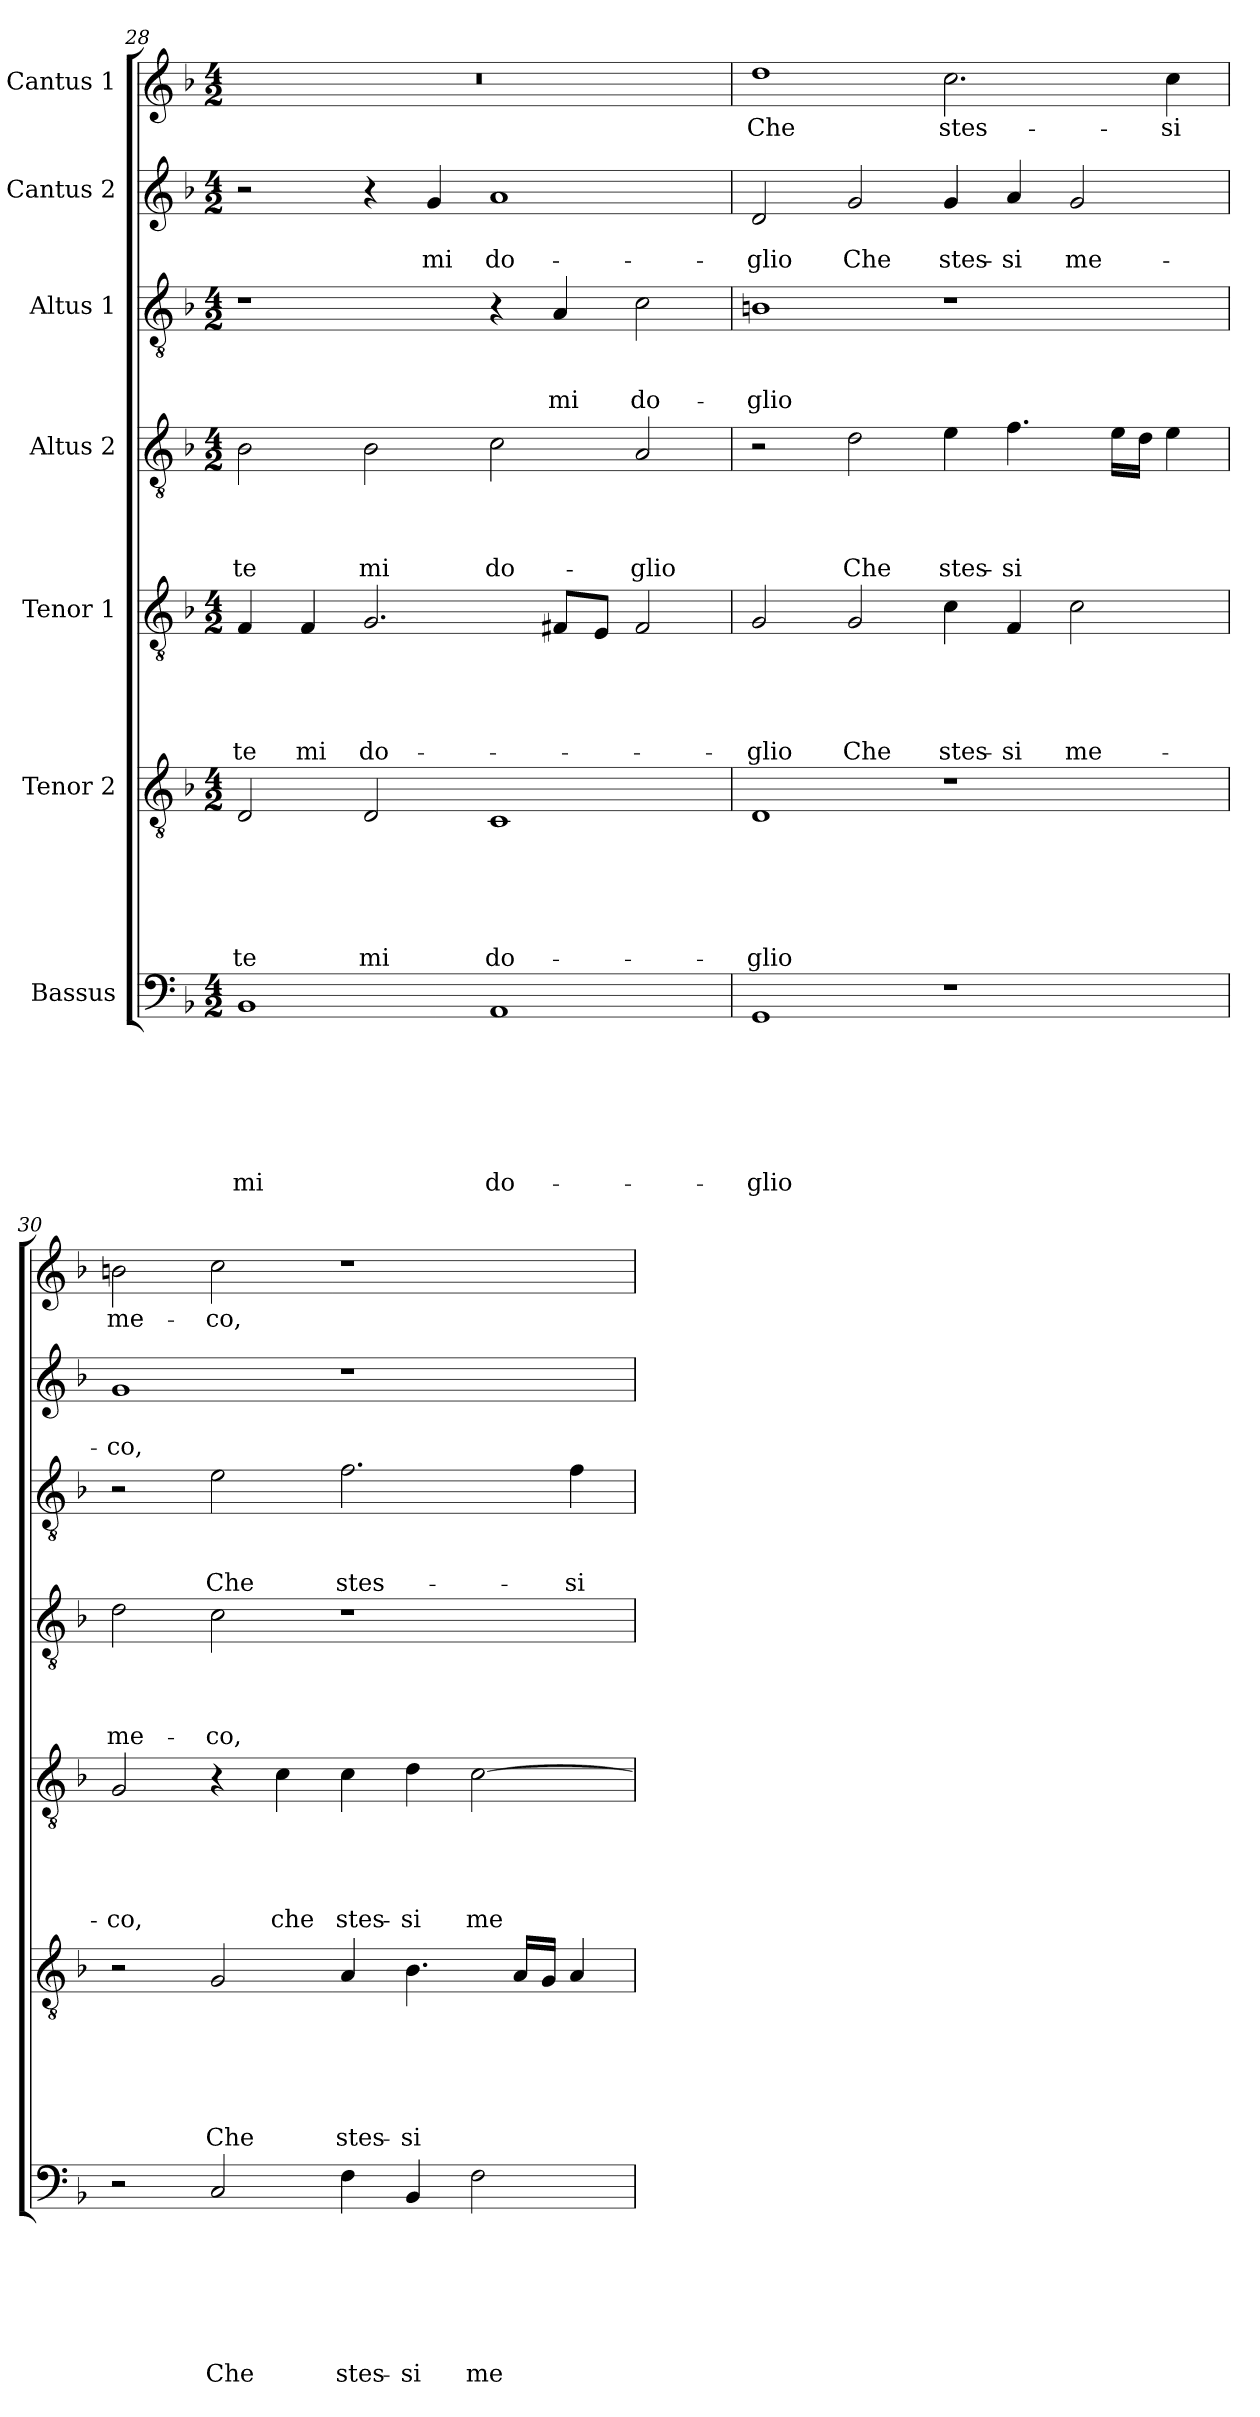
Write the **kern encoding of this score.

**kern	**text	**text	**text	**text	**text	**text	**text	**kern	**text	**text	**text	**text	**text	**text	**kern	**text	**text	**text	**text	**text	**kern	**text	**text	**text	**text	**kern	**text	**text	**text	**kern	**text	**text	**kern	**text
*part7	*part7	*part7	*part7	*part7	*part7	*part7	*part7	*part6	*part6	*part6	*part6	*part6	*part6	*part6	*part5	*part5	*part5	*part5	*part5	*part5	*part4	*part4	*part4	*part4	*part4	*part3	*part3	*part3	*part3	*part2	*part2	*part2	*part1	*part1
*staff7	*staff7	*staff7	*staff7	*staff7	*staff7	*staff7	*staff7	*staff6	*staff6	*staff6	*staff6	*staff6	*staff6	*staff6	*staff5	*staff5	*staff5	*staff5	*staff5	*staff5	*staff4	*staff4	*staff4	*staff4	*staff4	*staff3	*staff3	*staff3	*staff3	*staff2	*staff2	*staff2	*staff1	*staff1
*I"Bassus	*	*	*	*	*	*	*	*I"Tenor 2	*	*	*	*	*	*	*I"Tenor 1	*	*	*	*	*	*I"Altus 2	*	*	*	*	*I"Altus 1	*	*	*	*I"Cantus 2	*	*	*I"Cantus 1	*
!!LO:PB:g=z
*clefF4	*	*	*	*	*	*	*	*clefGv2	*	*	*	*	*	*	*clefGv2	*	*	*	*	*	*clefGv2	*	*	*	*	*clefGv2	*	*	*	*clefG2	*	*	*clefG2	*
*k[b-]	*	*	*	*	*	*	*	*k[b-]	*	*	*	*	*	*	*k[b-]	*	*	*	*	*	*k[b-]	*	*	*	*	*k[b-]	*	*	*	*k[b-]	*	*	*k[b-]	*
*d:	*	*	*	*	*	*	*	*d:	*	*	*	*	*	*	*d:	*	*	*	*	*	*d:	*	*	*	*	*d:	*	*	*	*d:	*	*	*d:	*
*M4/2	*	*	*	*	*	*	*	*M4/2	*	*	*	*	*	*	*M4/2	*	*	*	*	*	*M4/2	*	*	*	*	*M4/2	*	*	*	*M4/2	*	*	*M4/2	*
=28	=28	=28	=28	=28	=28	=28	=28	=28	=28	=28	=28	=28	=28	=28	=28	=28	=28	=28	=28	=28	=28	=28	=28	=28	=28	=28	=28	=28	=28	=28	=28	=28	=28	=28
!	!	!	!	!	!	!	!LO:LY:b	!	!	!	!	!	!	!LO:LY:b	!	!	!	!	!	!LO:LY:b	!	!	!	!	!LO:LY:b	!	!	!	!	!	!	!	!	!
1BB-	.	.	.	.	.	.	mi	2D/	.	.	.	.	.	te	4F/	.	.	.	.	te	2B-\	.	.	.	te	1r	.	.	.	2r	.	.	0r	.
!	!	!	!	!	!	!	!	!	!	!	!	!	!	!	!	!	!	!	!	!LO:LY:b	!	!	!	!	!	!	!	!	!	!	!	!	!	!
.	.	.	.	.	.	.	.	.	.	.	.	.	.	.	4F/	.	.	.	.	mi	.	.	.	.	.	.	.	.	.	.	.	.	.	.
!	!	!	!	!	!	!	!	!	!	!	!	!	!	!LO:LY:b	!	!	!	!	!	!LO:LY:b	!	!	!	!	!LO:LY:b	!	!	!	!	!	!	!	!	!
.	.	.	.	.	.	.	.	2D/	.	.	.	.	.	mi	2.G/	.	.	.	.	do-	2B-\	.	.	.	mi	.	.	.	.	4r	.	.	.	.
!	!	!	!	!	!	!	!	!	!	!	!	!	!	!	!	!	!	!	!	!	!	!	!	!	!	!	!	!	!	!	!	!LO:LY:b	!	!
.	.	.	.	.	.	.	.	.	.	.	.	.	.	.	.	.	.	.	.	.	.	.	.	.	.	.	.	.	.	4g/	.	mi	.	.
!	!	!	!	!	!	!	!LO:LY:b	!	!	!	!	!	!	!LO:LY:b	!	!	!	!	!	!	!	!	!	!	!LO:LY:b	!	!	!	!	!	!	!LO:LY:b	!	!
1AA	.	.	.	.	.	.	do-	1C	.	.	.	.	.	do-	.	.	.	.	.	.	2c\	.	.	.	do-	4r	.	.	.	1a	.	do-	.	.
!	!	!	!	!	!	!	!	!	!	!	!	!	!	!	!	!	!	!	!	!	!	!	!	!	!	!	!	!	!LO:LY:b	!	!	!	!	!
.	.	.	.	.	.	.	.	.	.	.	.	.	.	.	8F#X/L	.	.	.	.	.	.	.	.	.	.	4A/	.	.	mi	.	.	.	.	.
.	.	.	.	.	.	.	.	.	.	.	.	.	.	.	8E/J	.	.	.	.	.	.	.	.	.	.	.	.	.	.	.	.	.	.	.
!	!	!	!	!	!	!	!	!	!	!	!	!	!	!	!	!	!	!	!	!	!	!	!	!	!LO:LY:b	!	!	!	!LO:LY:b	!	!	!	!	!
.	.	.	.	.	.	.	.	.	.	.	.	.	.	.	2F#/	.	.	.	.	.	2A/	.	.	.	-glio	2c\	.	.	do-	.	.	.	.	.
=29	=29	=29	=29	=29	=29	=29	=29	=29	=29	=29	=29	=29	=29	=29	=29	=29	=29	=29	=29	=29	=29	=29	=29	=29	=29	=29	=29	=29	=29	=29	=29	=29	=29	=29
!	!	!	!	!	!	!	!LO:LY:b	!	!	!	!	!	!	!LO:LY:b	!	!	!	!	!	!LO:LY:b	!	!	!	!	!	!	!	!	!LO:LY:b	!	!	!LO:LY:b	!	!LO:LY:b
1GG	.	.	.	.	.	.	-glio	1D	.	.	.	.	.	-glio	2G/	.	.	.	.	-glio	2r	.	.	.	.	1Bn	.	.	-glio	2d/	.	-glio	1dd	Che
!	!	!	!	!	!	!	!	!	!	!	!	!	!	!	!	!	!	!	!	!LO:LY:b	!	!	!	!	!LO:LY:b	!	!	!	!	!	!	!LO:LY:b	!	!
.	.	.	.	.	.	.	.	.	.	.	.	.	.	.	2G/	.	.	.	.	Che	2d\	.	.	.	Che	.	.	.	.	2g/	.	Che	.	.
!	!	!	!	!	!	!	!	!	!	!	!	!	!	!	!	!	!	!	!	!LO:LY:b	!	!	!	!	!LO:LY:b	!	!	!	!	!	!	!LO:LY:b	!	!LO:LY:b
1r	.	.	.	.	.	.	.	1r	.	.	.	.	.	.	4c\	.	.	.	.	stes-	4e\	.	.	.	stes-	1r	.	.	.	4g/	.	stes-	2.cc\	stes-
!	!	!	!	!	!	!	!	!	!	!	!	!	!	!	!	!	!	!	!	!LO:LY:b	!	!	!	!	!LO:LY:b	!	!	!	!	!	!	!LO:LY:b	!	!
.	.	.	.	.	.	.	.	.	.	.	.	.	.	.	4F/	.	.	.	.	-si	4.f\	.	.	.	-si	.	.	.	.	4a/	.	-si	.	.
!	!	!	!	!	!	!	!	!	!	!	!	!	!	!	!	!	!	!	!	!LO:LY:b	!	!	!	!	!	!	!	!	!	!	!	!LO:LY:b	!	!
.	.	.	.	.	.	.	.	.	.	.	.	.	.	.	2c\	.	.	.	.	me-	.	.	.	.	.	.	.	.	.	2g/	.	me-	.	.
.	.	.	.	.	.	.	.	.	.	.	.	.	.	.	.	.	.	.	.	.	16e\LL	.	.	.	.	.	.	.	.	.	.	.	.	.
.	.	.	.	.	.	.	.	.	.	.	.	.	.	.	.	.	.	.	.	.	16d\JJ	.	.	.	.	.	.	.	.	.	.	.	.	.
!	!	!	!	!	!	!	!	!	!	!	!	!	!	!	!	!	!	!	!	!	!	!	!	!	!	!	!	!	!	!	!	!	!	!LO:LY:b
.	.	.	.	.	.	.	.	.	.	.	.	.	.	.	.	.	.	.	.	.	4e\	.	.	.	.	.	.	.	.	.	.	.	4cc\	-si
=30	=30	=30	=30	=30	=30	=30	=30	=30	=30	=30	=30	=30	=30	=30	=30	=30	=30	=30	=30	=30	=30	=30	=30	=30	=30	=30	=30	=30	=30	=30	=30	=30	=30	=30
!	!	!	!	!	!	!	!	!	!	!	!	!	!	!	!	!	!	!	!	!LO:LY:b	!	!	!	!	!LO:LY:b	!	!	!	!	!	!	!LO:LY:b	!	!LO:LY:b
2r	.	.	.	.	.	.	.	2r	.	.	.	.	.	.	2G/	.	.	.	.	-co,	2d\	.	.	.	me-	2r	.	.	.	1g	.	-co,	2bn\	me-
!	!	!	!	!	!	!	!LO:LY:b	!	!	!	!	!	!	!LO:LY:b	!	!	!	!	!	!	!	!	!	!	!LO:LY:b	!	!	!	!LO:LY:b	!	!	!	!	!LO:LY:b
2C/	.	.	.	.	.	.	Che	2G/	.	.	.	.	.	Che	4r	.	.	.	.	.	2c\	.	.	.	-co,	2e\	.	.	Che	.	.	.	2cc\	-co,
!	!	!	!	!	!	!	!	!	!	!	!	!	!	!	!	!	!	!	!	!LO:LY:b	!	!	!	!	!	!	!	!	!	!	!	!	!	!
.	.	.	.	.	.	.	.	.	.	.	.	.	.	.	4c\	.	.	.	.	che	.	.	.	.	.	.	.	.	.	.	.	.	.	.
!	!	!	!	!	!	!	!LO:LY:b	!	!	!	!	!	!	!LO:LY:b	!	!	!	!	!	!LO:LY:b	!	!	!	!	!	!	!	!	!LO:LY:b	!	!	!	!	!
4F\	.	.	.	.	.	.	stes-	4A/	.	.	.	.	.	stes-	4c\	.	.	.	.	stes-	1r	.	.	.	.	2.f\	.	.	stes-	1r	.	.	1r	.
!	!	!	!	!	!	!	!LO:LY:b	!	!	!	!	!	!	!LO:LY:b	!	!	!	!	!	!LO:LY:b	!	!	!	!	!	!	!	!	!	!	!	!	!	!
4BB-/	.	.	.	.	.	.	-si	4.B-\	.	.	.	.	.	-si	4d\	.	.	.	.	-si	.	.	.	.	.	.	.	.	.	.	.	.	.	.
!	!	!	!	!	!	!	!LO:LY:b	!	!	!	!	!	!	!	!	!	!	!	!	!LO:LY:b	!	!	!	!	!	!	!	!	!	!	!	!	!	!
2F\	.	.	.	.	.	.	me-	.	.	.	.	.	.	.	[2c\	.	.	.	.	me-	.	.	.	.	.	.	.	.	.	.	.	.	.	.
.	.	.	.	.	.	.	.	16A/LL	.	.	.	.	.	.	.	.	.	.	.	.	.	.	.	.	.	.	.	.	.	.	.	.	.	.
.	.	.	.	.	.	.	.	16G/JJ	.	.	.	.	.	.	.	.	.	.	.	.	.	.	.	.	.	.	.	.	.	.	.	.	.	.
!	!	!	!	!	!	!	!	!	!	!	!	!	!	!	!	!	!	!	!	!	!	!	!	!	!	!	!	!	!LO:LY:b	!	!	!	!	!
.	.	.	.	.	.	.	.	4A/	.	.	.	.	.	.	.	.	.	.	.	.	.	.	.	.	.	4f\	.	.	-si	.	.	.	.	.
=	=	=	=	=	=	=	=	=	=	=	=	=	=	=	=	=	=	=	=	=	=	=	=	=	=	=	=	=	=	=	=	=	=	=
*-	*-	*-	*-	*-	*-	*-	*-	*-	*-	*-	*-	*-	*-	*-	*-	*-	*-	*-	*-	*-	*-	*-	*-	*-	*-	*-	*-	*-	*-	*-	*-	*-	*-	*-
